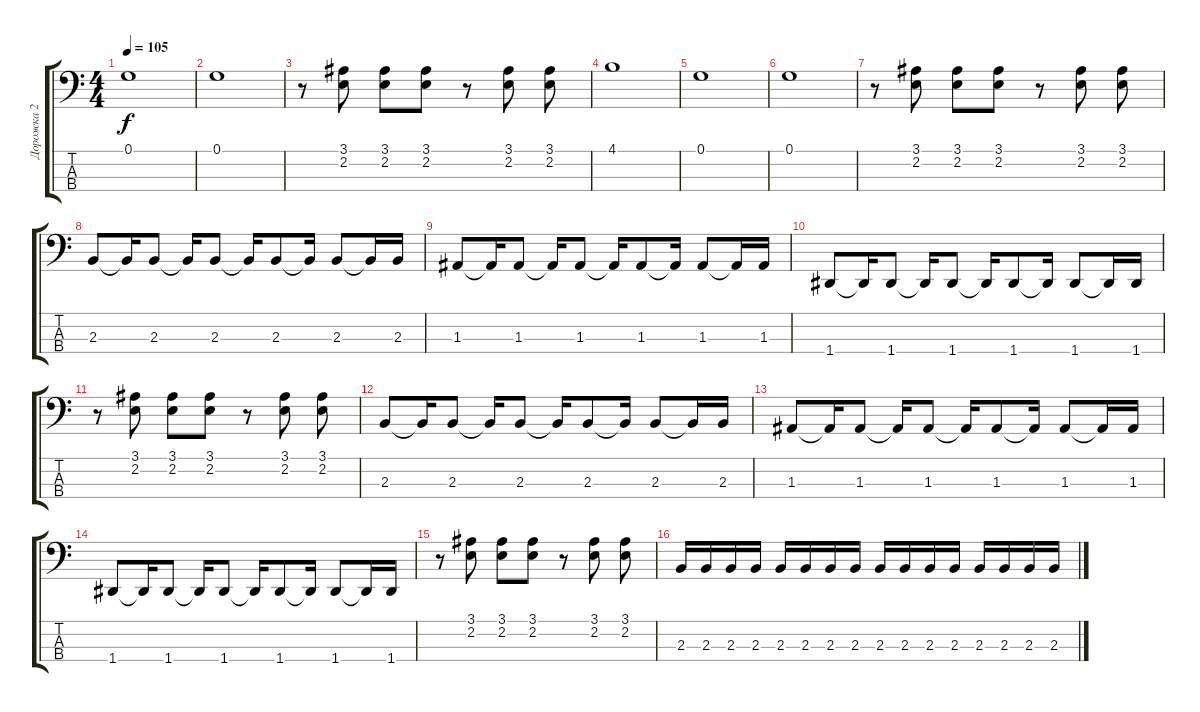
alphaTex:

\track ("Дорожка 2" "Дорожка 2") {instrument electricbassfinger}
\staff {score tabs}
\tuning (G2 D2 A1 D1) {hide}
\ts (4 4)
\tempo 105
\clef f4
\ks c
0.1.1{dy f} |
0.1.1 |
r.8 (3.1 2.2).8 (3.1 2.2).8 (3.1 2.2).8 r.8 (3.1 2.2).8 (3.1 2.2).8 |
4.1.1 |
0.1.1 |
0.1.1 |
r.8 (3.1 2.2).8 (3.1 2.2).8 (3.1 2.2).8 r.8 (3.1 2.2).8 (3.1 2.2).8 |
2.3.8 2.3{t}.16 2.3.8 2.3{t}.16 2.3.8 2.3{t}.16 2.3.8 2.3{t}.16 2.3.8 2.3{t}.16 2.3.16 |
1.3.8 1.3{t}.16 1.3.8 1.3{t}.16 1.3.8 1.3{t}.16 1.3.8 1.3{t}.16 1.3.8 1.3{t}.16 1.3.16 |
1.4.8 1.4{t}.16 1.4.8 1.4{t}.16 1.4.8 1.4{t}.16 1.4.8 1.4{t}.16 1.4.8 1.4{t}.16 1.4.16 |
r.8 (3.1 2.2).8 (3.1 2.2).8 (3.1 2.2).8 r.8 (3.1 2.2).8 (3.1 2.2).8 |
2.3.8 2.3{t}.16 2.3.8 2.3{t}.16 2.3.8 2.3{t}.16 2.3.8 2.3{t}.16 2.3.8 2.3{t}.16 2.3.16 |
1.3.8 1.3{t}.16 1.3.8 1.3{t}.16 1.3.8 1.3{t}.16 1.3.8 1.3{t}.16 1.3.8 1.3{t}.16 1.3.16 |
1.4.8 1.4{t}.16 1.4.8 1.4{t}.16 1.4.8 1.4{t}.16 1.4.8 1.4{t}.16 1.4.8 1.4{t}.16 1.4.16 |
r.8 (3.1 2.2).8 (3.1 2.2).8 (3.1 2.2).8 r.8 (3.1 2.2).8 (3.1 2.2).8 |
2.3.16 2.3.16 2.3.16 2.3.16 2.3.16 2.3.16 2.3.16 2.3.16 2.3.16 2.3.16 2.3.16 2.3.16 2.3.16 2.3.16 2.3.16 2.3.16
